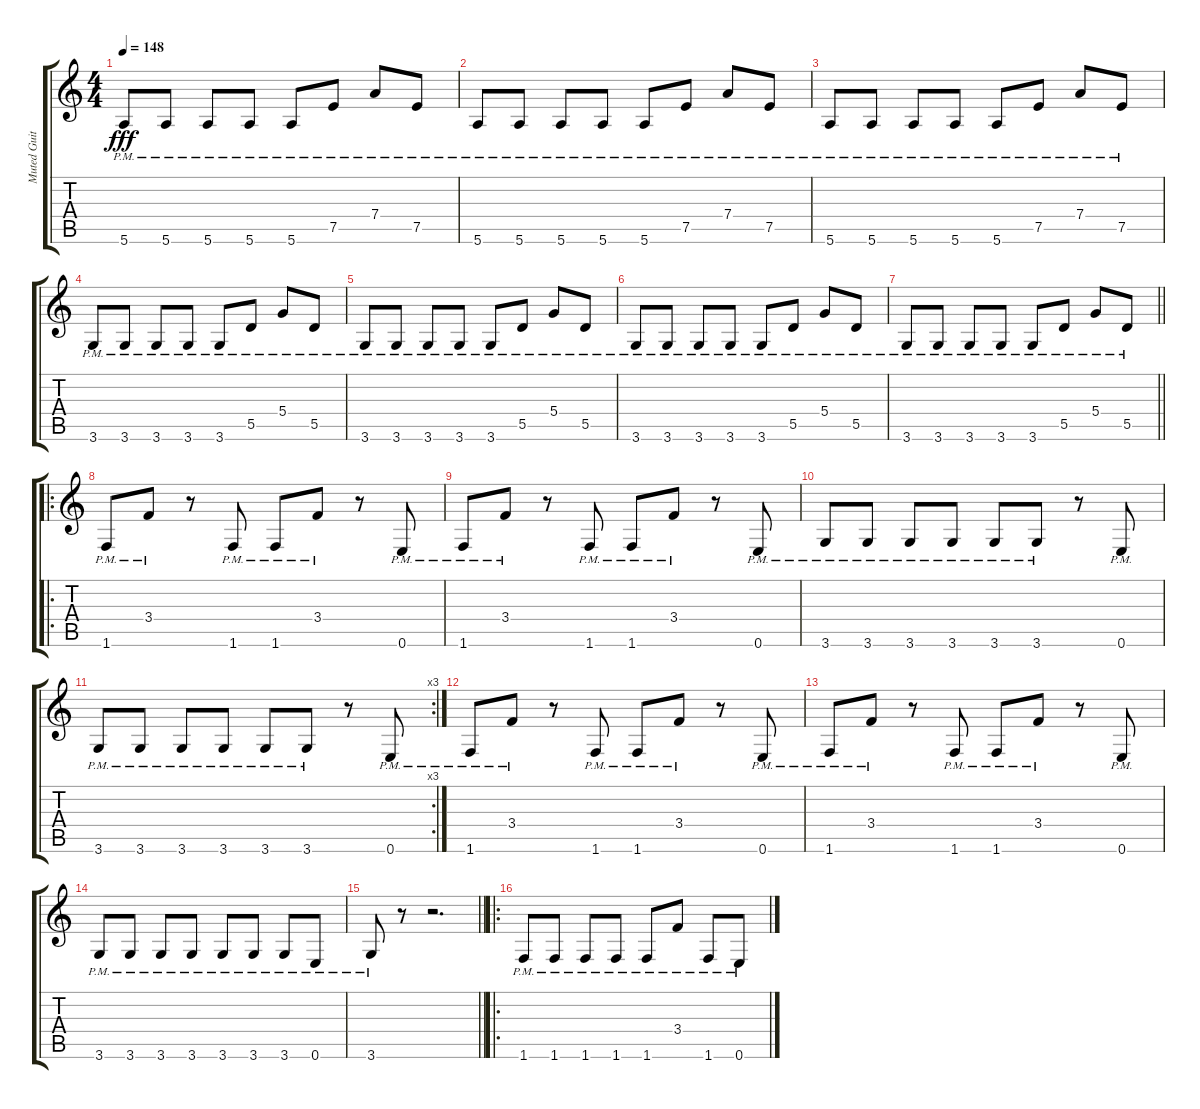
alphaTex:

\track ("Muted Guitar" "Muted Guit") {instrument electricguitarmuted}
\staff {score tabs}
\tuning (E4 B3 G3 D3 A2 E2) {hide}
\ts (4 4)
\tempo 148
\clef g2
\ks c
5.6{pm}.8{dy fff} 5.6{pm}.8 5.6{pm}.8 5.6{pm}.8 5.6{pm}.8 7.5{pm}.8 7.4{pm}.8 7.5{pm}.8 |
5.6{pm}.8 5.6{pm}.8 5.6{pm}.8 5.6{pm}.8 5.6{pm}.8 7.5{pm}.8 7.4{pm}.8 7.5{pm}.8 |
5.6{pm}.8 5.6{pm}.8 5.6{pm}.8 5.6{pm}.8 5.6{pm}.8 7.5{pm}.8 7.4{pm}.8 7.5{pm}.8 |
3.6{pm}.8 3.6{pm}.8 3.6{pm}.8 3.6{pm}.8 3.6{pm}.8 5.5{pm}.8 5.4{pm}.8 5.5{pm}.8 |
3.6{pm}.8 3.6{pm}.8 3.6{pm}.8 3.6{pm}.8 3.6{pm}.8 5.5{pm}.8 5.4{pm}.8 5.5{pm}.8 |
3.6{pm}.8 3.6{pm}.8 3.6{pm}.8 3.6{pm}.8 3.6{pm}.8 5.5{pm}.8 5.4{pm}.8 5.5{pm}.8 |
\barLineRight lightlight
3.6{pm}.8 3.6{pm}.8 3.6{pm}.8 3.6{pm}.8 3.6{pm}.8 5.5{pm}.8 5.4{pm}.8 5.5{pm}.8 |
\ro
1.6{pm}.8 3.4{pm}.8 r.8 1.6{pm}.8 1.6{pm}.8 3.4{pm}.8 r.8 0.6{pm}.8 |
1.6{pm}.8 3.4{pm}.8 r.8 1.6{pm}.8 1.6{pm}.8 3.4{pm}.8 r.8 0.6{pm}.8 |
3.6{pm}.8 3.6{pm}.8 3.6{pm}.8 3.6{pm}.8 3.6{pm}.8 3.6{pm}.8 r.8 0.6{pm}.8 |
\rc 3
3.6{pm}.8 3.6{pm}.8 3.6{pm}.8 3.6{pm}.8 3.6{pm}.8 3.6{pm}.8 r.8 0.6{pm}.8 |
1.6{pm}.8 3.4{pm}.8 r.8 1.6{pm}.8 1.6{pm}.8 3.4{pm}.8 r.8 0.6{pm}.8 |
1.6{pm}.8 3.4{pm}.8 r.8 1.6{pm}.8 1.6{pm}.8 3.4{pm}.8 r.8 0.6{pm}.8 |
3.6{pm}.8 3.6{pm}.8 3.6{pm}.8 3.6{pm}.8 3.6{pm}.8 3.6{pm}.8 3.6{pm}.8 0.6{pm}.8 |
\barLineRight lightlight
3.6{pm}.8 r.8 r.2{d} |
\ro
1.6{pm}.8 1.6{pm}.8 1.6{pm}.8 1.6{pm}.8 1.6{pm}.8 3.4{pm}.8 1.6{pm}.8 0.6{pm}.8
